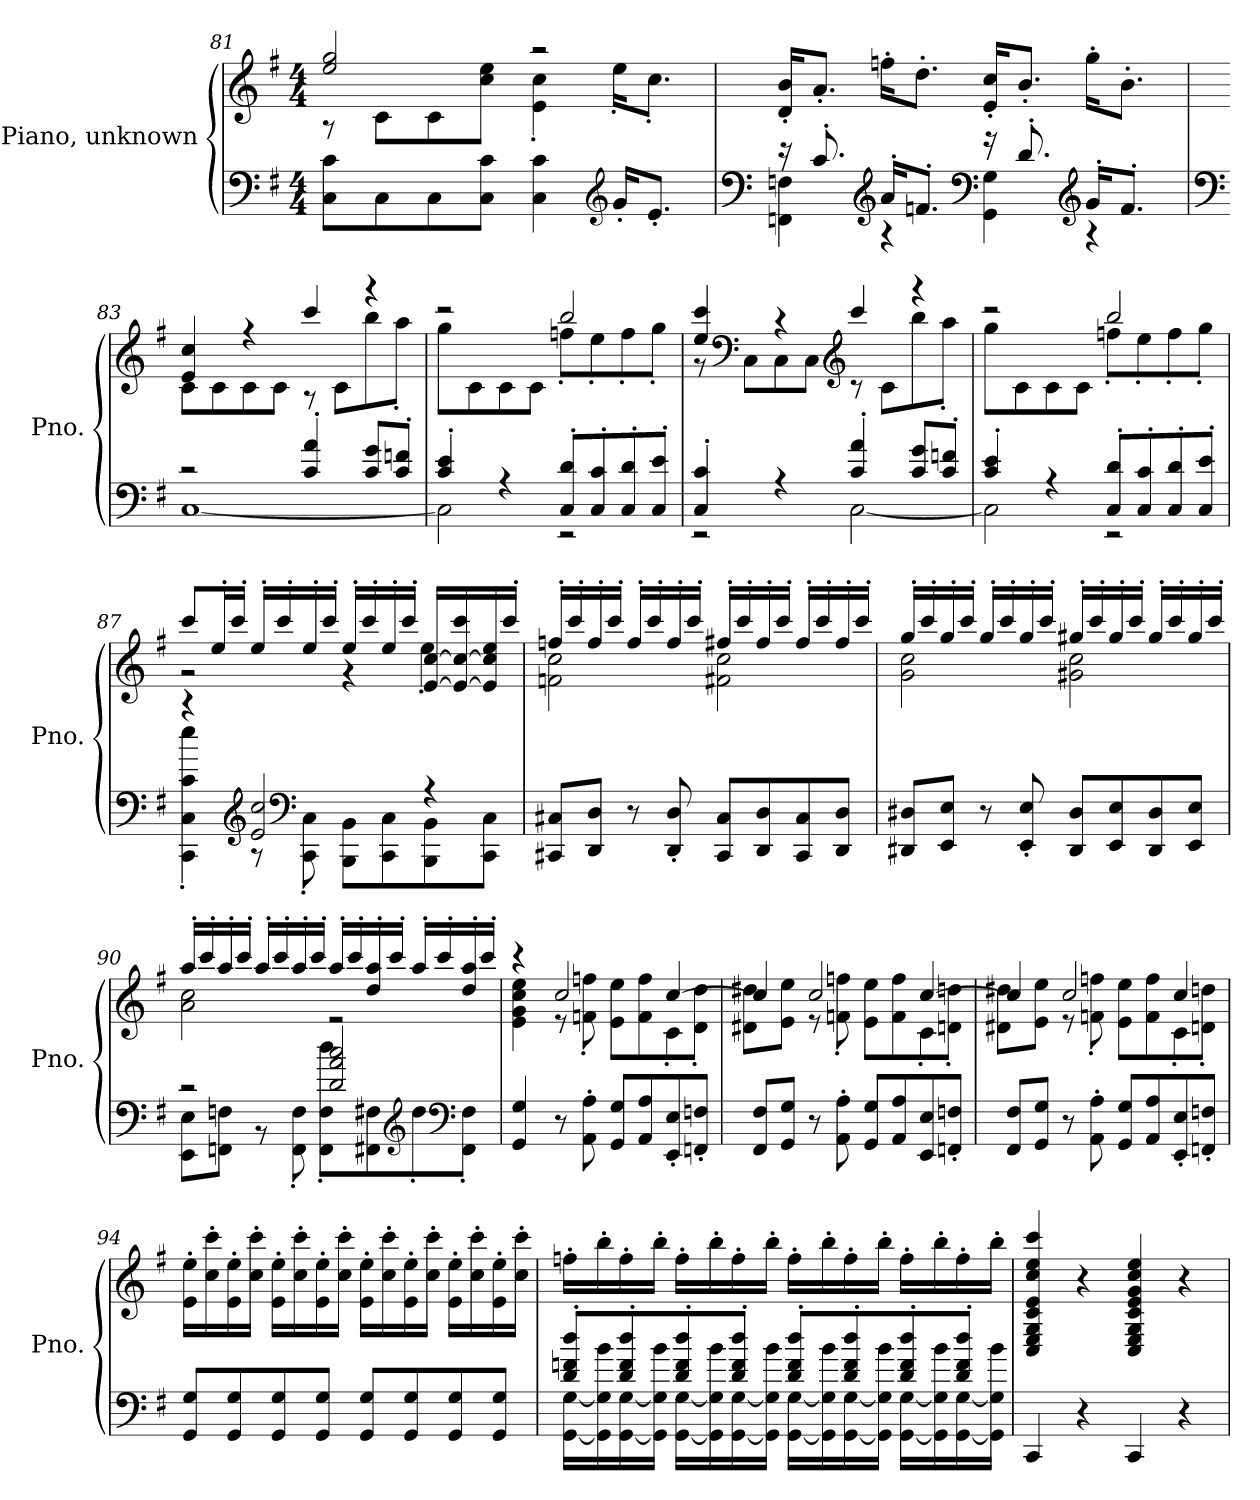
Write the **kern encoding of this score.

**kern	**kern
*part1	*part1
*staff2	*staff1
*I"Piano, unknown	*
*I'Pno.	*
*clefF4	*clefG2
*k[f#]	*k[f#]
*M4/4	*M4/4
=81	=81
*	*^
8C\ 8c\L	2ee/ 2gg/	8r
8C\	.	8c\L
8C\	.	8c\
8C\ 8c\J	.	8cc\ 8ee\J
4C\ 4c\	2r	4e\' 4cc\'
*clefG2	*	*
16g'/KL	.	16ee'\KL
8.e'/J	.	8.cc'\J
*	*v	*v
!!LO:PB:g=z
=82	=82
*clefF4	*
*^	*
16r	4FFn\ 4Fn\	16d/' 16b/'KL
8.c'/	.	8.a'/J
*clefG2	*	*
16a'/KL	4r	16ffn'\KL
8.fn'/J	.	8.dd'\J
*clefF4	*	*
16r	4GG\ 4G\	16e/' 16cc/'KL
8.d'/	.	8.b'/J
*clefG2	*	*
16g'/KL	4r	16gg'\KL
8.f'/J	.	8.b'\J
=83	=83	=83
*clefF4	*	*
*	*	*^
2r	[1C	4e/ 4cc/	8c\L
.	.	.	8c\
.	.	4r	8c\
.	.	.	8c\J
4c/' 4a/'	.	4ccc/	8r
.	.	.	8c\L
8c/ 8g/L	.	4r	8bb\
8c/' 8fn/'J	.	.	8aa'\J
=84	=84	=84	=84
4c/' 4e/'	2C\]	2r	8gg\L
.	.	.	8c\
4r	.	.	8c\
.	.	.	8c\J
8C/' 8d/'L	2r	2bb/	8ffn'\L
8C/' 8c/'	.	.	8ee'\
8C/' 8d/'	.	.	8ff'\
8C/' 8e/'J	.	.	8gg'\J
!!LO:LB:g=z	!!
=85	=85	=85	=85
4C/' 4c/'	2r	4ee/ 4ccc/	8r
*	*	*clefF4	*
.	.	.	8C\L
4r	.	4r	8C\
.	.	.	8C\J
*	*	*clefG2	*
4c/' 4a/'	[2C\	4ccc/	8r
.	.	.	8c\L
8c/ 8g/L	.	4r	8bb\
8c/' 8fn/'J	.	.	8aa'\J
=86	=86	=86	=86
4c/' 4e/'	2C\]	2r	8gg\L
.	.	.	8c\
4r	.	.	8c\
.	.	.	8c\J
8C/' 8d/'L	2r	2bb/	8ffn'\L
8C/' 8c/'	.	.	8ee'\
8C/' 8d/'	.	.	8ff'\
8C/' 8e/'J	.	.	8gg'\J
=87	=87	=87	=87
4r	4CC\' 4C\' 4c\' 4ee\'	8ccc/L	2r
.	.	16ee'/L	.
.	.	16ccc'/JJ	.
*clefG2	*	*	*
2e/ 2cc/	8r	16ee'/LL	.
.	.	16ccc'/	.
*clefF4	*	*	*
.	8CC\' 8C\'	16ee'/	.
.	.	16ccc'/JJ	.
.	8BBB\ 8BB\L	16ee'/LL	4r
.	.	16ccc'/	.
.	8CC\ 8C\	16ee'/	.
.	.	16ccc'/JJ	.
4r	8BBB\ 8BB\	[16e/ [16cc/LL	4ee'\
.	.	16e/_ 16cc/_ 16ccc/	.
.	8CC\ 8C\J	16e/] 16cc/] 16ee/	.
.	.	16ccc'/JJ	.
*v	*v	*	*
!!LO:LB:g=z	!!
=88	=88	=88
8CC#X/ 8C#X/L	16ffn'/LL	2fn\ 2cc\
.	16ccc'/	.
8DD/ 8D/J	16ff'/	.
.	16ccc'/JJ	.
8r	16ff'/LL	.
.	16ccc'/	.
8DD/' 8D/'	16ff'/	.
.	16ccc'/JJ	.
8CC#/ 8C#/L	16ff#X'/LL	2f#X\ 2cc\
.	16ccc'/	.
8DD/ 8D/	16ff#'/	.
.	16ccc'/JJ	.
8CC#/ 8C#/	16ff#'/LL	.
.	16ccc'/	.
8DD/ 8D/J	16ff#'/	.
.	16ccc'/JJ	.
=89	=89	=89
8DD#X/ 8D#X/L	16gg'/LL	2g\ 2cc\
.	16ccc'/	.
8EE/ 8E/J	16gg'/	.
.	16ccc'/JJ	.
8r	16gg'/LL	.
.	16ccc'/	.
8EE/' 8E/'	16gg'/	.
.	16ccc'/JJ	.
8DD#/ 8D#/L	16gg#X'/LL	2g#X\ 2cc\
.	16ccc'/	.
8EE/ 8E/	16gg#'/	.
.	16ccc'/JJ	.
8DD#/ 8D#/	16gg#'/LL	.
.	16ccc'/	.
8EE/ 8E/J	16gg#'/	.
.	16ccc'/JJ	.
!!LO:LB:g=z	!!
=90	=90	=90
*^	*	*
2r	8EE\ 8E\L	16aa'/LL	2a\ 2cc\
.	.	16ccc'/	.
.	8FFn\ 8Fn\J	16aa'/	.
.	.	16ccc'/JJ	.
.	8r	16aa'/LL	.
.	.	16ccc'/	.
.	8FF\' 8F\'	16aa'/	.
.	.	16ccc'/JJ	.
2d/ 2a/ 2cc/	8FF\' 8F\' 8dd\'L	16aa'/LL	2r
.	.	16ccc'/	.
.	8FF#X\ 8F#X\	16dd/' 16aa/'	.
.	.	16ccc'/JJ	.
*clefG2	*	*	*
.	8dd'\	16aa'/LL	.
.	.	16ccc'/	.
*clefF4	*	*	*
.	8FF#\' 8F#\'J	16dd/' 16aa/'	.
.	.	16ccc'/JJ	.
*v	*v	*	*
=91	=91	=91
4GG/ 4G/	4r	4e\ 4g\ 4cc\ 4ee\
8r	2cc/	8r
8AA\' 8A\'	.	8fn\' 8ffn\'
8GG/ 8G/L	.	8e\ 8ee\L
8AA/ 8A/	.	8f\ 8ff\
8EE/' 8E/'	[4cc/	8c'\
8FFn/' 8Fn/'J	.	8d\' 8dd\'J
=92	=92	=92
8FF#/ 8F#/L	4cc/]	8d#X\ 8dd#X\L
8GG/ 8G/J	.	8e\ 8ee\J
8r	2cc/	8r
8AA\' 8A\'	.	8fn\' 8ffn\'
8GG/ 8G/L	.	8e\ 8ee\L
8AA/ 8A/	.	8f\ 8ff\
8EE/ 8E/	[4cc/	8c'\
8FFn/' 8Fn/'J	.	8dn\' 8ddn\'J
!!LO:LB:g=z	!!
=93	=93	=93
8FF#/ 8F#/L	4cc/]	8d#X\ 8dd#X\L
8GG/ 8G/J	.	8e\ 8ee\J
8r	2cc/	8r
8AA\' 8A\'	.	8fn\' 8ffn\'
8GG/ 8G/L	.	8e\ 8ee\L
8AA/ 8A/	.	8f\ 8ff\
8EE/' 8E/'	4cc/	8c'\
8FFn/' 8Fn/'J	.	8dn\' 8ddn\'J
*	*v	*v
=94	=94
8GG/ 8G/L	16e\' 16ee\'LL
.	16cc\' 16ccc\'
8GG/ 8G/	16e\' 16ee\'
.	16cc\' 16ccc\'JJ
8GG/ 8G/	16e\' 16ee\'LL
.	16cc\' 16ccc\'
8GG/ 8G/J	16e\' 16ee\'
.	16cc\' 16ccc\'JJ
8GG/ 8G/L	16e\' 16ee\'LL
.	16cc\' 16ccc\'
8GG/ 8G/	16e\' 16ee\'
.	16cc\' 16ccc\'JJ
8GG/ 8G/	16e\' 16ee\'LL
.	16cc\' 16ccc\'
8GG/ 8G/J	16e\' 16ee\'
.	16cc\' 16ccc\'JJ
!!LO:LB:g=z
=95	=95
*^	*
8d/' 8fn/' 8dd/'L	[16GG\ [16G\LL	16ffn'\LL
.	16GG\] 16G\] 16b\	16bb'\
8d/' 8f/' 8dd/'	[16GG\ [16G\	16ff'\
.	16GG\] 16G\] 16b\JJ	16bb'\JJ
8d/' 8f/' 8dd/'	[16GG\ [16G\LL	16ff'\LL
.	16GG\] 16G\] 16b\	16bb'\
8d/' 8f/' 8dd/'J	[16GG\ [16G\	16ff'\
.	16GG\] 16G\] 16b\JJ	16bb'\JJ
8d/' 8f/' 8dd/'L	[16GG\ [16G\LL	16ff'\LL
.	16GG\] 16G\] 16b\	16bb'\
8d/' 8f/' 8dd/'	[16GG\ [16G\	16ff'\
.	16GG\] 16G\] 16b\JJ	16bb'\JJ
8d/' 8f/' 8dd/'	[16GG\ [16G\LL	16ff'\LL
.	16GG\] 16G\] 16b\	16bb'\
8d/' 8f/' 8dd/'J	[16GG\ [16G\	16ff'\
.	16GG\] 16G\] 16b\JJ	16bb'\JJ
*v	*v	*
=96	=96
4CC/	4C/ 4E/ 4G/ 4c/ 4e/ 4cc/ 4ee/ 4ccc/
4r	4r
4CC/	4C/ 4E/ 4G/ 4c/ 4e/ 4g/ 4cc/ 4ee/
4r	4r
=	=
*-	*-
